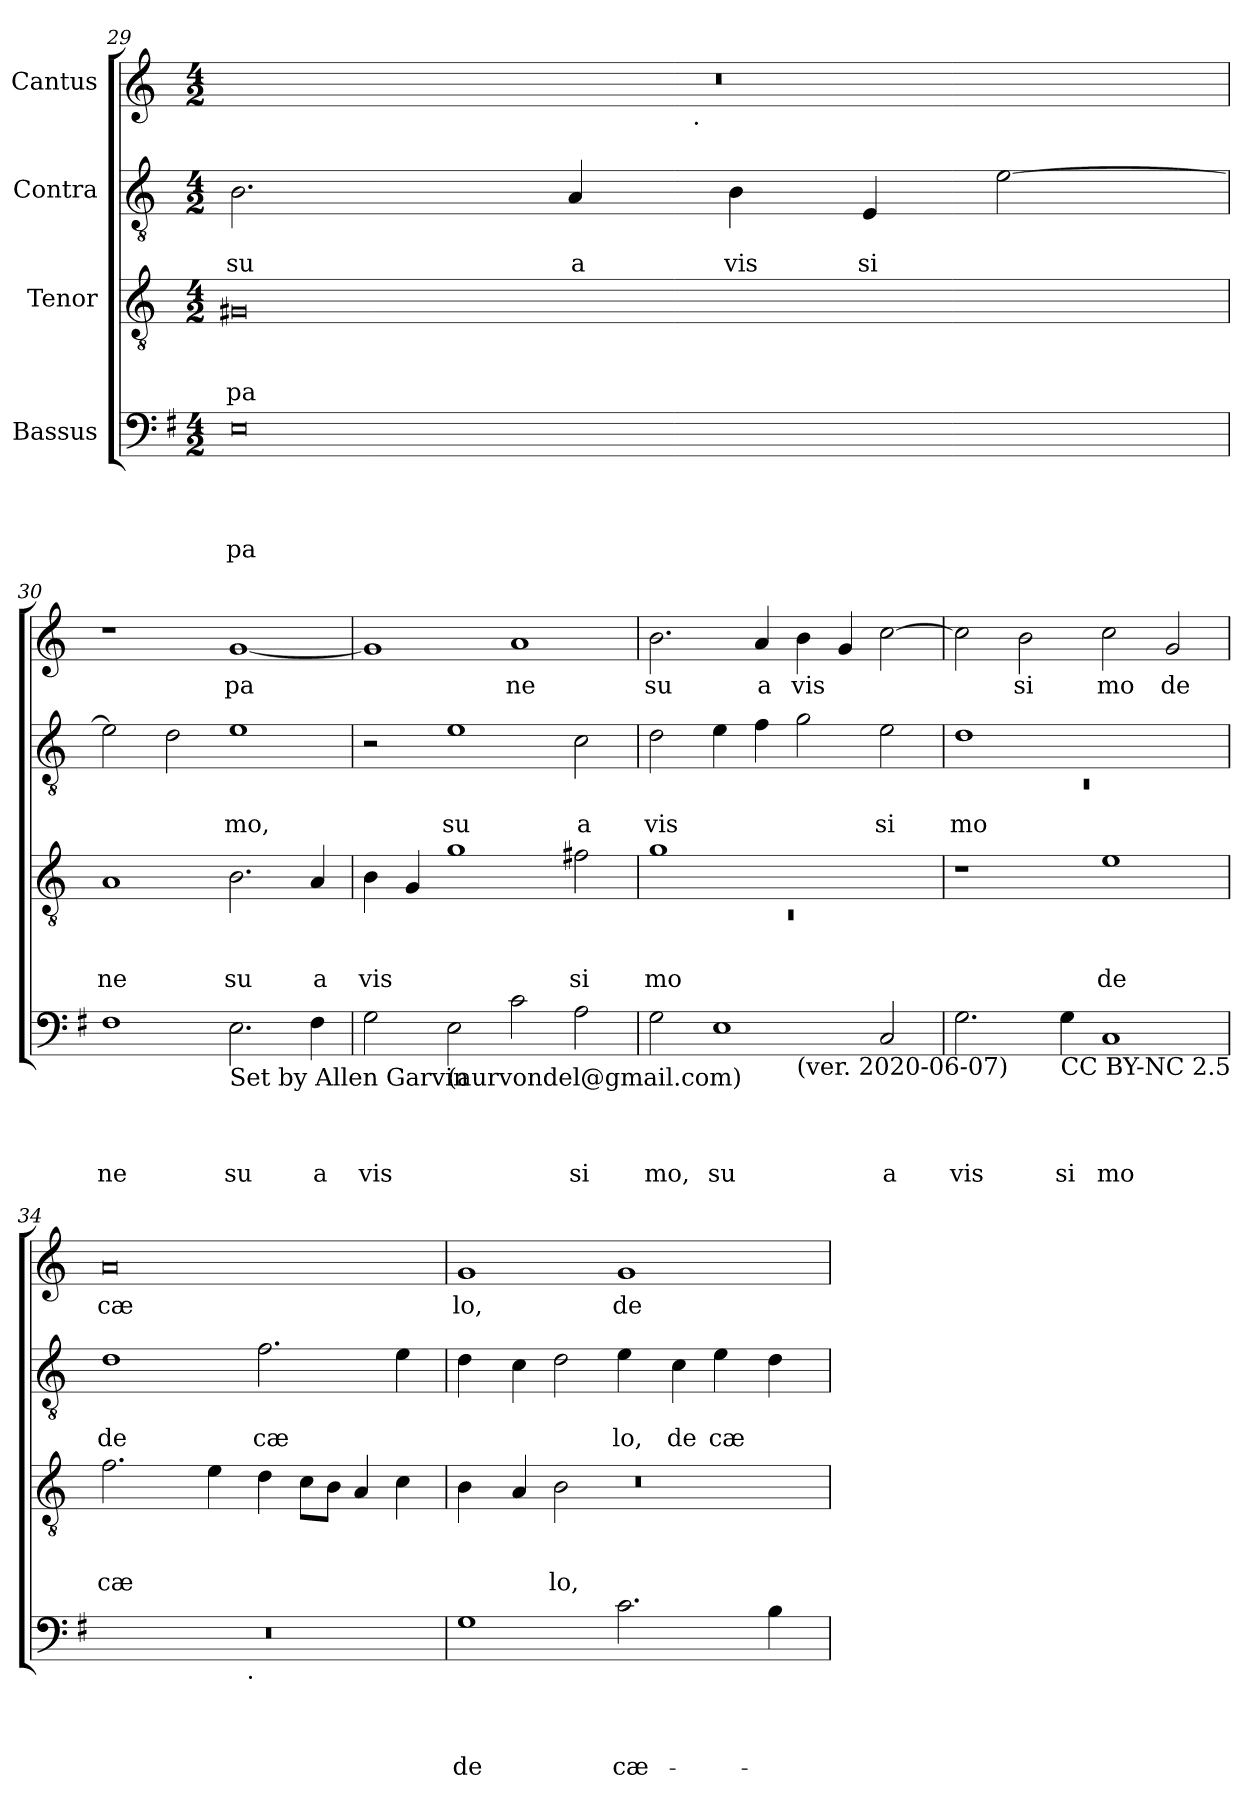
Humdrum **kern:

**kern	**text	**text	**text	**text	**kern	**text	**text	**text	**kern	**text	**text	**kern	**text
*part4	*part4	*part4	*part4	*part4	*part3	*part3	*part3	*part3	*part2	*part2	*part2	*part1	*part1
*staff4	*staff4	*staff4	*staff4	*staff4	*staff3	*staff3	*staff3	*staff3	*staff2	*staff2	*staff2	*staff1	*staff1
*I"Bassus	*	*	*	*	*I"Tenor	*	*	*	*I"Contra	*	*	*I"Cantus	*
!!LO:LB:g=z
*clefF4	*	*	*	*	*clefGv2	*	*	*	*clefGv2	*	*	*clefG2	*
*ITrd-3c-5	*	*	*	*	*	*	*	*	*	*	*	*	*
*k[]	*	*	*	*	*k[]	*	*	*	*k[]	*	*	*k[]	*
*C:	*	*	*	*	*C:	*	*	*	*C:	*	*	*C:	*
*M4/2	*	*	*	*	*M4/2	*	*	*	*M4/2	*	*	*M4/2	*
=29	=29	=29	=29	=29	=29	=29	=29	=29	=29	=29	=29	=29	=29
!	!	!	!	!LO:LY:b	!	!	!	!LO:LY:b	!	!	!LO:LY:b	!	!
*	*	*	*	*	*	*	*	*	*	*	*	*^	*
0A	.	.	.	pa	0G#X	.	.	pa	2.B\	.	su	0r	2ryy	.
.	.	.	.	.	.	.	.	.	.	.	.	.	4...ryy	.
!	!	!	!	!	!	!	!	!	!	!	!LO:LY:b	!	!	!
.	.	.	.	.	.	.	.	.	4A/	.	a	.	.	.
!	!	!	!	!	!	!	!	!	!	!	!	!	!LO:TX:b:t=.	!
.	.	.	.	.	.	.	.	.	.	.	.	.	1ryy	.
!	!	!	!	!	!	!	!	!	!	!	!LO:LY:b	!	!	!
.	.	.	.	.	.	.	.	.	4B\	.	vis	.	.	.
!	!	!	!	!	!	!	!	!	!	!	!LO:LY:b	!	!	!
.	.	.	.	.	.	.	.	.	4E/	.	si	.	.	.
.	.	.	.	.	.	.	.	.	[>2e\	.	.	.	.	.
.	.	.	.	.	.	.	.	.	.	.	.	.	32ryy	.
=30	=30	=30	=30	=30	=30	=30	=30	=30	=30	=30	=30	=30	=30	=30
!	!	!	!	!LO:LY:b	!	!	!	!LO:LY:b	!	!	!	!	!	!
*	*	*	*	*	*	*	*	*	*	*	*	*v	*v	*
1B	.	.	.	ne	1A	.	.	ne	2e\]	.	.	1r	.
.	.	.	.	.	.	.	.	.	2d\	.	.	.	.
!LO:TX:b:t=Set by Allen Garvin	!	!	!	!	!	!	!	!	!	!	!	!	!
!	!	!	!	!LO:LY:b	!	!	!	!LO:LY:b	!	!	!LO:LY:b	!	!LO:LY:b
2.A\	.	.	.	su	2.B\	.	.	su	1e	.	mo,	[<1g	pa
!	!	!	!	!LO:LY:b	!	!	!	!LO:LY:b	!	!	!	!	!
4B\	.	.	.	a	4A/	.	.	a	.	.	.	.	.
=31	=31	=31	=31	=31	=31	=31	=31	=31	=31	=31	=31	=31	=31
!	!	!	!	!LO:LY:b	!	!	!	!LO:LY:b	!	!	!	!	!
2c\	.	.	.	vis	4B\	.	.	vis	2r	.	.	1g]	.
.	.	.	.	.	4G/	.	.	.	.	.	.	.	.
!LO:TX:b:t=(aurvondel@gmail.com)	!	!	!	!	!	!	!	!	!	!	!	!	!
!	!	!	!	!	!	!	!	!	!	!	!LO:LY:b	!	!
2A\	.	.	.	.	1g	.	.	.	1e	.	su	.	.
!	!	!	!	!	!	!	!	!	!	!	!	!	!LO:LY:b
2f\	.	.	.	.	.	.	.	.	.	.	.	1a	ne
!	!	!	!	!LO:LY:b	!	!	!	!LO:LY:b	!	!	!LO:LY:b	!	!
2d\	.	.	.	si	2f#X\	.	.	si	2c\	.	a	.	.
=32	=32	=32	=32	=32	=32	=32	=32	=32	=32	=32	=32	=32	=32
*	*	*	*	*	*^	*	*	*	*	*	*	*	*
!	!	!	!	!LO:LY:b	!	!LO:N:vis=1	!	!	!LO:LY:b	!	!	!LO:LY:b	!	!LO:LY:b
*^	*	*	*	*	*	*	*	*	*	*	*	*	*	*
2c\	1ryy	.	.	.	mo,	1g	0rC	.	.	mo	2d\	.	vis	2.b\	su
!	!	!	!	!	!LO:LY:b	!	!	!	!	!	!	!	!	!	!
1A	.	.	.	.	su	.	.	.	.	.	4e\	.	.	.	.
!	!	!	!	!	!	!	!	!	!	!	!	!	!	!	!LO:LY:b
.	.	.	.	.	.	.	.	.	.	.	4f\	.	.	4a/	a
!	!LO:TX:b:t=(ver. 2020-06-07)	!	!	!	!	!	!	!	!	!	!	!	!	!	!
!	!	!	!	!	!	!	!	!	!	!	!	!	!	!	!LO:LY:b
.	1ryy	.	.	.	.	1ryy	.	.	.	.	2g\	.	.	4b\	vis
.	.	.	.	.	.	.	.	.	.	.	.	.	.	4g/	.
!	!	!	!	!	!LO:LY:b	!	!	!	!	!	!	!	!LO:LY:b	!	!
2F/	.	.	.	.	a	.	.	.	.	.	2e\	.	si	[>2cc\	.
*	*	*	*	*	*	*v	*v	*	*	*	*	*	*	*	*
=33	=33	=33	=33	=33	=33	=33	=33	=33	=33	=33	=33	=33	=33	=33
*	*	*	*	*	*	*	*	*	*	*^	*	*	*	*
!	!	!	!	!	!LO:LY:b	!	!	!	!	!	!LO:N:vis=1	!	!LO:LY:b	!	!
*v	*v	*	*	*	*	*	*	*	*	*	*	*	*	*	*
2.c\	.	.	.	vis	1r	.	.	.	1d	0rC	.	mo	2cc\]	.
!	!	!	!	!	!	!	!	!	!	!	!	!	!	!LO:LY:b
.	.	.	.	.	.	.	.	.	.	.	.	.	2b\	si
!LO:TX:b:t=CC BY-NC 2.5	!	!	!	!	!	!	!	!	!	!	!	!	!	!
!	!	!	!	!LO:LY:b	!	!	!	!	!	!	!	!	!	!
4c\	.	.	.	si	.	.	.	.	.	.	.	.	.	.
!	!	!	!	!LO:LY:b	!	!	!	!LO:LY:b	!	!	!	!	!	!LO:LY:b
1F	.	.	.	mo	1e	.	.	de	1ryy	.	.	.	2cc\	mo
!	!	!	!	!	!	!	!	!	!	!	!	!	!	!LO:LY:b
.	.	.	.	.	.	.	.	.	.	.	.	.	2g/	de
*	*	*	*	*	*	*	*	*	*v	*v	*	*	*	*
=34	=34	=34	=34	=34	=34	=34	=34	=34	=34	=34	=34	=34	=34
!	!	!	!	!	!	!	!	!LO:LY:b	!	!	!LO:LY:b	!	!LO:LY:b
*^	*	*	*	*	*	*	*	*	*	*	*	*	*
0r	2ryy	.	.	.	.	2.f\	.	.	cæ	1d	.	de	0a	cæ
.	4...ryy	.	.	.	.	.	.	.	.	.	.	.	.	.
.	.	.	.	.	.	4e\	.	.	.	.	.	.	.	.
!	!LO:TX:b:t=.	!	!	!	!	!	!	!	!	!	!	!	!	!
.	1ryy	.	.	.	.	.	.	.	.	.	.	.	.	.
!	!	!	!	!	!	!	!	!	!	!	!	!LO:LY:b	!	!
.	.	.	.	.	.	4d\	.	.	.	2.f\	.	cæ	.	.
.	.	.	.	.	.	8c\L	.	.	.	.	.	.	.	.
.	.	.	.	.	.	8B\J	.	.	.	.	.	.	.	.
.	.	.	.	.	.	4A/	.	.	.	.	.	.	.	.
.	.	.	.	.	.	4c\	.	.	.	4e\	.	.	.	.
.	32ryy	.	.	.	.	.	.	.	.	.	.	.	.	.
!!LO:PB:g=z
=35	=35	=35	=35	=35	=35	=35	=35	=35	=35	=35	=35	=35	=35	=35
*	*	*	*	*	*	*^	*	*	*	*	*	*	*	*
*	*	*	*	*	*	*	*^	*	*	*	*	*	*	*	*
!	!	!	!	!	!LO:LY:b	!	!	!LO:N:vis=1	!	!	!	!	!	!	!	!LO:LY:b
*v	*v	*	*	*	*	*	*	*	*	*	*	*	*	*	*	*
1c	.	.	.	de	16.ryy	4B\	0r	.	.	.	4d\	.	.	1g	lo,
.	.	.	.	.	1ryy	.	.	.	.	.	.	.	.	.	.
.	.	.	.	.	.	4A/	.	.	.	.	4c\	.	.	.	.
!	!	!	!	!	!	!	!	!	!	!LO:LY:b	!	!	!	!	!
.	.	.	.	.	.	2B\	.	.	.	lo,	2d\	.	.	.	.
!	!	!	!	!LO:LY:b	!	!	!	!	!	!	!	!	!LO:LY:b	!	!LO:LY:b
2.f\	.	.	.	cæ-	.	1ryy	.	.	.	.	4e\	.	lo,	1g	de
.	.	.	.	.	2ryy	.	.	.	.	.	.	.	.	.	.
!	!	!	!	!	!	!	!	!	!	!	!	!	!LO:LY:b	!	!
.	.	.	.	.	.	.	.	.	.	.	4c\	.	de	.	.
!	!	!	!	!	!	!	!	!	!	!	!	!	!LO:LY:b	!	!
.	.	.	.	.	.	.	.	.	.	.	4e\	.	cæ	.	.
.	.	.	.	.	4ryy	.	.	.	.	.	.	.	.	.	.
4e\	.	.	.	.	.	.	.	.	.	.	4d\	.	.	.	.
.	.	.	.	.	8ryy	.	.	.	.	.	.	.	.	.	.
.	.	.	.	.	32ryy	.	.	.	.	.	.	.	.	.	.
*	*	*	*	*	*v	*v	*v	*	*	*	*	*	*	*	*
=	=	=	=	=	=	=	=	=	=	=	=	=	=
*-	*-	*-	*-	*-	*-	*-	*-	*-	*-	*-	*-	*-	*-
